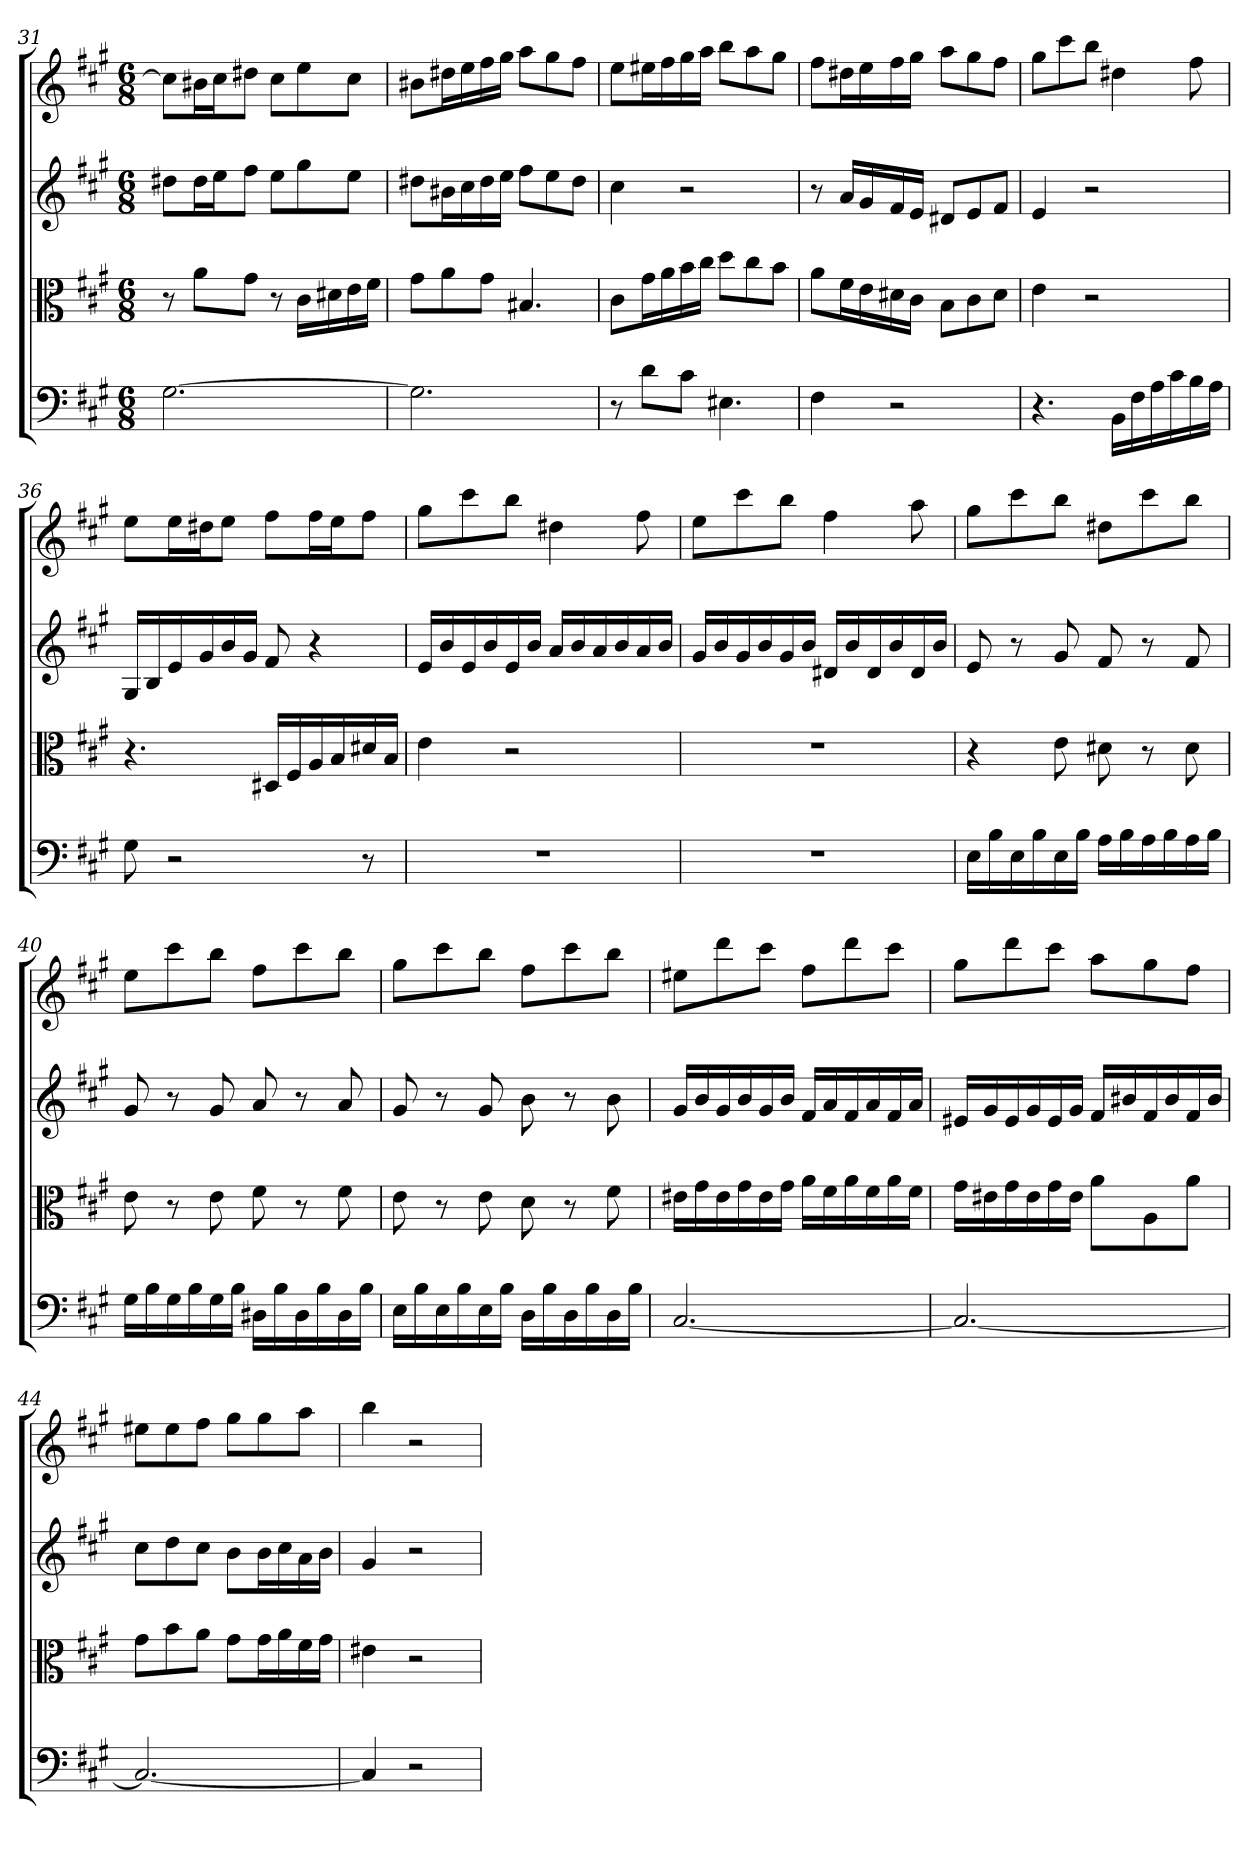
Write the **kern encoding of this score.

**kern	**kern	**kern	**kern
*part4	*part3	*part2	*part1
*staff4	*staff3	*staff2	*staff1
*clefF4	*clefC3	*	*
*k[f#c#g#]	*k[f#c#g#]	*k[f#c#g#]	*k[f#c#g#]
*f#:	*f#:	*f#:	*f#:
*M6/8	*M6/8	*M6/8	*M6/8
=31	=31	=31	=31
[2.G#	8r	8dd#XL	8cc#L]
.	8a\L	16dd#L	16b#XL
.	.	16eeJ	16cc#J
.	8g#\J	8ff#J	8dd#XJ
.	8r	8eeL	8cc#L
.	16c#\LL	8gg#	8ee
.	16d#X\	.	.
.	16e\	8eeJ	8cc#J
.	16f#\JJ	.	.
=32	=32	=32	=32
2.G#]	8g#\L	8dd#XL	8b#XL
.	8a\	16b#XL	16dd#XL
.	.	16cc#	16ee
.	8g#\J	16dd#	16ff#
.	.	16eeJJ	16gg#JJ
.	4.B#X	8ff#L	8aaL
.	.	8ee	8gg#
.	.	8dd#J	8ff#J
=33	=33	=33	=33
8r	8c#\L	4cc#	8eeL
8d\L	16g#\L	.	16ee#XL
.	16a\	.	16ff#
8c#\J	16b\	2r	16gg#
.	16cc#\JJ	.	16aaJJ
4.E#X	8dd\L	.	8bbL
.	8cc#\	.	8aa
.	8b\J	.	8gg#J
=34	=34	=34	=34
4F#	8a\L	8r	8ff#L
.	16f#\L	16aLL	16dd#XL
.	16e\	16g#	16ee
2r	16d#X\	16f#	16ff#
.	16c#\JJ	16eJJ	16gg#JJ
.	8B\L	8d#XL	8aaL
.	8c#\	8e	8gg#
.	8d#\J	8f#J	8ff#J
=35	=35	=35	=35
4.r	4e	4e	8gg#L
.	.	.	8ccc#
.	2r	2r	8bbJ
16BB\LL	.	.	4dd#X
16F#\	.	.	.
16A\	.	.	.
16c#\	.	.	.
16B\	.	.	8ff#
16A\JJ	.	.	.
=36	=36	=36	=36
8G#	4.r	16G#LL	8eeL
.	.	16B	.
2r	.	16e	16eeL
.	.	16g#	16dd#XJ
.	.	16b	8eeJ
.	.	16g#JJ	.
.	16D#X/LL	8f#	8ff#L
.	16F#/	.	.
.	16A/	4r	16ff#L
.	16B/	.	16eeJ
8r	16d#X/	.	8ff#J
.	16B/JJ	.	.
=37	=37	=37	=37
2.r	4e	16eLL	8gg#L
.	.	16b	.
.	.	16e	8ccc#
.	.	16b	.
.	2r	16e	8bbJ
.	.	16bJJ	.
.	.	16aLL	4dd#X
.	.	16b	.
.	.	16a	.
.	.	16b	.
.	.	16a	8ff#
.	.	16bJJ	.
=38	=38	=38	=38
2.r	2.r	16g#LL	8eeL
.	.	16b	.
.	.	16g#	8ccc#
.	.	16b	.
.	.	16g#	8bbJ
.	.	16bJJ	.
.	.	16d#XLL	4ff#
.	.	16b	.
.	.	16d#	.
.	.	16b	.
.	.	16d#	8aa
.	.	16bJJ	.
=39	=39	=39	=39
16E\LL	4r	8e	8gg#L
16B\	.	.	.
16E\	.	8r	8ccc#
16B\	.	.	.
16E\	8e	8g#	8bbJ
16B\JJ	.	.	.
16A\LL	8d#X	8f#	8dd#XL
16B\	.	.	.
16A\	8r	8r	8ccc#
16B\	.	.	.
16A\	8d#	8f#	8bbJ
16B\JJ	.	.	.
=40	=40	=40	=40
16G#\LL	8e	8g#	8eeL
16B\	.	.	.
16G#\	8r	8r	8ccc#
16B\	.	.	.
16G#\	8e	8g#	8bbJ
16B\JJ	.	.	.
16D#X\LL	8f#	8a	8ff#L
16B\	.	.	.
16D#\	8r	8r	8ccc#
16B\	.	.	.
16D#\	8f#	8a	8bbJ
16B\JJ	.	.	.
=41	=41	=41	=41
16E\LL	8e	8g#	8gg#L
16B\	.	.	.
16E\	8r	8r	8ccc#
16B\	.	.	.
16E\	8e	8g#	8bbJ
16B\JJ	.	.	.
16D\LL	8d	8b	8ff#L
16B\	.	.	.
16D\	8r	8r	8ccc#
16B\	.	.	.
16D\	8f#	8b	8bbJ
16B\JJ	.	.	.
=42	=42	=42	=42
[2.C#	16e#X\LL	16g#LL	8ee#XL
.	16g#\	16b	.
.	16e#\	16g#	8ddd
.	16g#\	16b	.
.	16e#\	16g#	8ccc#J
.	16g#\JJ	16bJJ	.
.	16a\LL	16f#LL	8ff#L
.	16f#\	16a	.
.	16a\	16f#	8ddd
.	16f#\	16a	.
.	16a\	16f#	8ccc#J
.	16f#\JJ	16aJJ	.
=43	=43	=43	=43
2.C#_	16g#\LL	16e#XLL	8gg#L
.	16e#X\	16g#	.
.	16g#\	16e#	8ddd
.	16e#\	16g#	.
.	16g#\	16e#	8ccc#J
.	16e#\JJ	16g#JJ	.
.	8a\L	16f#LL	8aaL
.	.	16b#X	.
.	8A\	16f#	8gg#
.	.	16b#	.
.	8a\J	16f#	8ff#J
.	.	16b#JJ	.
=44	=44	=44	=44
2.C#_	8g#\L	8cc#L	8ee#XL
.	8b\	8dd	8ee#
.	8a\J	8cc#J	8ff#J
.	8g#\L	8bL	8gg#L
.	16g#\L	16bL	8gg#
.	16a\	16cc#	.
.	16f#\	16a	8aaJ
.	16g#\JJ	16bJJ	.
=45	=45	=45	=45
4C#]	4e#X	4g#	4bb
2r	2r	2r	2r
=	=	=	=
*-	*-	*-	*-
